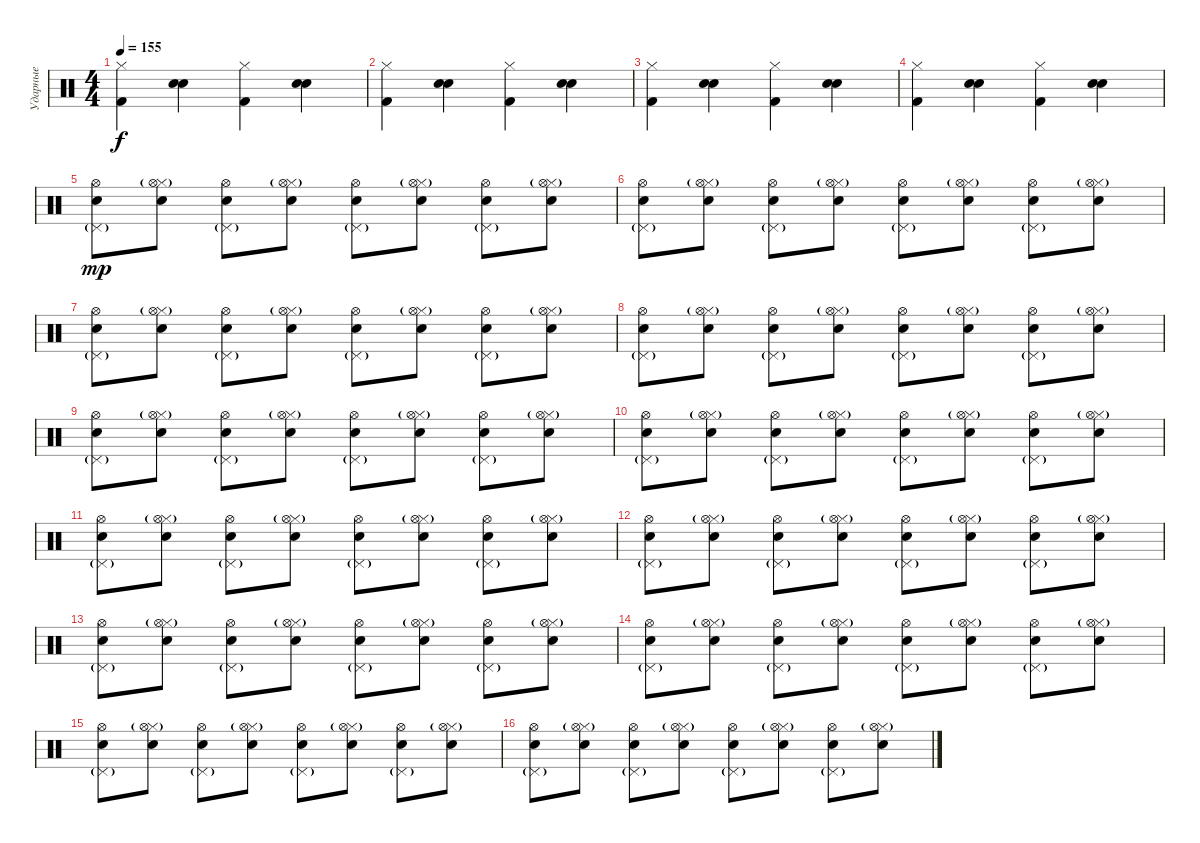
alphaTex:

\track ("Ударные" "Ударные") {instrument percussion}
\staff {score}
\articulation defaults
\ts (4 4)
\tempo 155
\clef neutral
\ks c
("Hi-Hat (closed)" "Kick (hit) 2").4{dy f} ("Snare (hit) 2" "Electric Snare (hit)").4 ("Hi-Hat (closed)" "Kick (hit) 2").4 ("Snare (hit) 2" "Electric Snare (hit)").4 |
("Hi-Hat (closed)" "Kick (hit) 2").4 ("Snare (hit) 2" "Electric Snare (hit)").4 ("Hi-Hat (closed)" "Kick (hit) 2").4 ("Snare (hit) 2" "Electric Snare (hit)").4 |
("Hi-Hat (closed)" "Kick (hit) 2").4 ("Snare (hit) 2" "Electric Snare (hit)").4 ("Hi-Hat (closed)" "Kick (hit) 2").4 ("Snare (hit) 2" "Electric Snare (hit)").4 |
("Hi-Hat (closed)" "Kick (hit) 2").4 ("Snare (hit) 2" "Electric Snare (hit)").4 ("Hi-Hat (closed)" "Kick (hit) 2").4 ("Snare (hit) 2" "Electric Snare (hit)").4 |
("Pedal Hi-Hat (hit)"{g} "Hi-Hat (open)" "Electric Snare (hit)").8{dy mp} ("Hi-Hat (closed)"{g} "Hi-Hat (open)"{g} "Electric Snare (hit)").8 ("Pedal Hi-Hat (hit)"{g} "Hi-Hat (open)" "Electric Snare (hit)").8 ("Hi-Hat (closed)"{g} "Hi-Hat (open)"{g} "Electric Snare (hit)").8 ("Pedal Hi-Hat (hit)"{g} "Hi-Hat (open)" "Electric Snare (hit)").8 ("Hi-Hat (closed)"{g} "Hi-Hat (open)"{g} "Electric Snare (hit)").8 ("Pedal Hi-Hat (hit)"{g} "Hi-Hat (open)" "Electric Snare (hit)").8 ("Hi-Hat (closed)"{g} "Hi-Hat (open)"{g} "Electric Snare (hit)").8 |
("Pedal Hi-Hat (hit)"{g} "Hi-Hat (open)" "Electric Snare (hit)").8 ("Hi-Hat (closed)"{g} "Hi-Hat (open)"{g} "Electric Snare (hit)").8 ("Pedal Hi-Hat (hit)"{g} "Hi-Hat (open)" "Electric Snare (hit)").8 ("Hi-Hat (closed)"{g} "Hi-Hat (open)"{g} "Electric Snare (hit)").8 ("Pedal Hi-Hat (hit)"{g} "Hi-Hat (open)" "Electric Snare (hit)").8 ("Hi-Hat (closed)"{g} "Hi-Hat (open)"{g} "Electric Snare (hit)").8 ("Pedal Hi-Hat (hit)"{g} "Hi-Hat (open)" "Electric Snare (hit)").8 ("Hi-Hat (closed)"{g} "Hi-Hat (open)"{g} "Electric Snare (hit)").8 |
("Pedal Hi-Hat (hit)"{g} "Hi-Hat (open)" "Electric Snare (hit)").8 ("Hi-Hat (closed)"{g} "Hi-Hat (open)"{g} "Electric Snare (hit)").8 ("Pedal Hi-Hat (hit)"{g} "Hi-Hat (open)" "Electric Snare (hit)").8 ("Hi-Hat (closed)"{g} "Hi-Hat (open)"{g} "Electric Snare (hit)").8 ("Pedal Hi-Hat (hit)"{g} "Hi-Hat (open)" "Electric Snare (hit)").8 ("Hi-Hat (closed)"{g} "Hi-Hat (open)"{g} "Electric Snare (hit)").8 ("Pedal Hi-Hat (hit)"{g} "Hi-Hat (open)" "Electric Snare (hit)").8 ("Hi-Hat (closed)"{g} "Hi-Hat (open)"{g} "Electric Snare (hit)").8 |
("Pedal Hi-Hat (hit)"{g} "Hi-Hat (open)" "Electric Snare (hit)").8 ("Hi-Hat (closed)"{g} "Hi-Hat (open)"{g} "Electric Snare (hit)").8 ("Pedal Hi-Hat (hit)"{g} "Hi-Hat (open)" "Electric Snare (hit)").8 ("Hi-Hat (closed)"{g} "Hi-Hat (open)"{g} "Electric Snare (hit)").8 ("Pedal Hi-Hat (hit)"{g} "Hi-Hat (open)" "Electric Snare (hit)").8 ("Hi-Hat (closed)"{g} "Hi-Hat (open)"{g} "Electric Snare (hit)").8 ("Pedal Hi-Hat (hit)"{g} "Hi-Hat (open)" "Electric Snare (hit)").8 ("Hi-Hat (closed)"{g} "Hi-Hat (open)"{g} "Electric Snare (hit)").8 |
("Pedal Hi-Hat (hit)"{g} "Hi-Hat (open)" "Electric Snare (hit)").8 ("Hi-Hat (closed)"{g} "Hi-Hat (open)"{g} "Electric Snare (hit)").8 ("Pedal Hi-Hat (hit)"{g} "Hi-Hat (open)" "Electric Snare (hit)").8 ("Hi-Hat (closed)"{g} "Hi-Hat (open)"{g} "Electric Snare (hit)").8 ("Pedal Hi-Hat (hit)"{g} "Hi-Hat (open)" "Electric Snare (hit)").8 ("Hi-Hat (closed)"{g} "Hi-Hat (open)"{g} "Electric Snare (hit)").8 ("Pedal Hi-Hat (hit)"{g} "Hi-Hat (open)" "Electric Snare (hit)").8 ("Hi-Hat (closed)"{g} "Hi-Hat (open)"{g} "Electric Snare (hit)").8 |
("Pedal Hi-Hat (hit)"{g} "Hi-Hat (open)" "Electric Snare (hit)").8 ("Hi-Hat (closed)"{g} "Hi-Hat (open)"{g} "Electric Snare (hit)").8 ("Pedal Hi-Hat (hit)"{g} "Hi-Hat (open)" "Electric Snare (hit)").8 ("Hi-Hat (closed)"{g} "Hi-Hat (open)"{g} "Electric Snare (hit)").8 ("Pedal Hi-Hat (hit)"{g} "Hi-Hat (open)" "Electric Snare (hit)").8 ("Hi-Hat (closed)"{g} "Hi-Hat (open)"{g} "Electric Snare (hit)").8 ("Pedal Hi-Hat (hit)"{g} "Hi-Hat (open)" "Electric Snare (hit)").8 ("Hi-Hat (closed)"{g} "Hi-Hat (open)"{g} "Electric Snare (hit)").8 |
("Pedal Hi-Hat (hit)"{g} "Hi-Hat (open)" "Electric Snare (hit)").8 ("Hi-Hat (closed)"{g} "Hi-Hat (open)"{g} "Electric Snare (hit)").8 ("Pedal Hi-Hat (hit)"{g} "Hi-Hat (open)" "Electric Snare (hit)").8 ("Hi-Hat (closed)"{g} "Hi-Hat (open)"{g} "Electric Snare (hit)").8 ("Pedal Hi-Hat (hit)"{g} "Hi-Hat (open)" "Electric Snare (hit)").8 ("Hi-Hat (closed)"{g} "Hi-Hat (open)"{g} "Electric Snare (hit)").8 ("Pedal Hi-Hat (hit)"{g} "Hi-Hat (open)" "Electric Snare (hit)").8 ("Hi-Hat (closed)"{g} "Hi-Hat (open)"{g} "Electric Snare (hit)").8 |
("Pedal Hi-Hat (hit)"{g} "Hi-Hat (open)" "Electric Snare (hit)").8 ("Hi-Hat (closed)"{g} "Hi-Hat (open)"{g} "Electric Snare (hit)").8 ("Pedal Hi-Hat (hit)"{g} "Hi-Hat (open)" "Electric Snare (hit)").8 ("Hi-Hat (closed)"{g} "Hi-Hat (open)"{g} "Electric Snare (hit)").8 ("Pedal Hi-Hat (hit)"{g} "Hi-Hat (open)" "Electric Snare (hit)").8 ("Hi-Hat (closed)"{g} "Hi-Hat (open)"{g} "Electric Snare (hit)").8 ("Pedal Hi-Hat (hit)"{g} "Hi-Hat (open)" "Electric Snare (hit)").8 ("Hi-Hat (closed)"{g} "Hi-Hat (open)"{g} "Electric Snare (hit)").8 |
("Pedal Hi-Hat (hit)"{g} "Hi-Hat (open)" "Electric Snare (hit)").8 ("Hi-Hat (closed)"{g} "Hi-Hat (open)"{g} "Electric Snare (hit)").8 ("Pedal Hi-Hat (hit)"{g} "Hi-Hat (open)" "Electric Snare (hit)").8 ("Hi-Hat (closed)"{g} "Hi-Hat (open)"{g} "Electric Snare (hit)").8 ("Pedal Hi-Hat (hit)"{g} "Hi-Hat (open)" "Electric Snare (hit)").8 ("Hi-Hat (closed)"{g} "Hi-Hat (open)"{g} "Electric Snare (hit)").8 ("Pedal Hi-Hat (hit)"{g} "Hi-Hat (open)" "Electric Snare (hit)").8 ("Hi-Hat (closed)"{g} "Hi-Hat (open)"{g} "Electric Snare (hit)").8 |
("Pedal Hi-Hat (hit)"{g} "Hi-Hat (open)" "Electric Snare (hit)").8 ("Hi-Hat (closed)"{g} "Hi-Hat (open)"{g} "Electric Snare (hit)").8 ("Pedal Hi-Hat (hit)"{g} "Hi-Hat (open)" "Electric Snare (hit)").8 ("Hi-Hat (closed)"{g} "Hi-Hat (open)"{g} "Electric Snare (hit)").8 ("Pedal Hi-Hat (hit)"{g} "Hi-Hat (open)" "Electric Snare (hit)").8 ("Hi-Hat (closed)"{g} "Hi-Hat (open)"{g} "Electric Snare (hit)").8 ("Pedal Hi-Hat (hit)"{g} "Hi-Hat (open)" "Electric Snare (hit)").8 ("Hi-Hat (closed)"{g} "Hi-Hat (open)"{g} "Electric Snare (hit)").8 |
("Pedal Hi-Hat (hit)"{g} "Hi-Hat (open)" "Electric Snare (hit)").8 ("Hi-Hat (closed)"{g} "Hi-Hat (open)"{g} "Electric Snare (hit)").8 ("Pedal Hi-Hat (hit)"{g} "Hi-Hat (open)" "Electric Snare (hit)").8 ("Hi-Hat (closed)"{g} "Hi-Hat (open)"{g} "Electric Snare (hit)").8 ("Pedal Hi-Hat (hit)"{g} "Hi-Hat (open)" "Electric Snare (hit)").8 ("Hi-Hat (closed)"{g} "Hi-Hat (open)"{g} "Electric Snare (hit)").8 ("Pedal Hi-Hat (hit)"{g} "Hi-Hat (open)" "Electric Snare (hit)").8 ("Hi-Hat (closed)"{g} "Hi-Hat (open)"{g} "Electric Snare (hit)").8 |
("Pedal Hi-Hat (hit)"{g} "Hi-Hat (open)" "Electric Snare (hit)").8 ("Hi-Hat (closed)"{g} "Hi-Hat (open)"{g} "Electric Snare (hit)").8 ("Pedal Hi-Hat (hit)"{g} "Hi-Hat (open)" "Electric Snare (hit)").8 ("Hi-Hat (closed)"{g} "Hi-Hat (open)"{g} "Electric Snare (hit)").8 ("Pedal Hi-Hat (hit)"{g} "Hi-Hat (open)" "Electric Snare (hit)").8 ("Hi-Hat (closed)"{g} "Hi-Hat (open)"{g} "Electric Snare (hit)").8 ("Pedal Hi-Hat (hit)"{g} "Hi-Hat (open)" "Electric Snare (hit)").8 ("Hi-Hat (closed)"{g} "Hi-Hat (open)"{g} "Electric Snare (hit)").8
